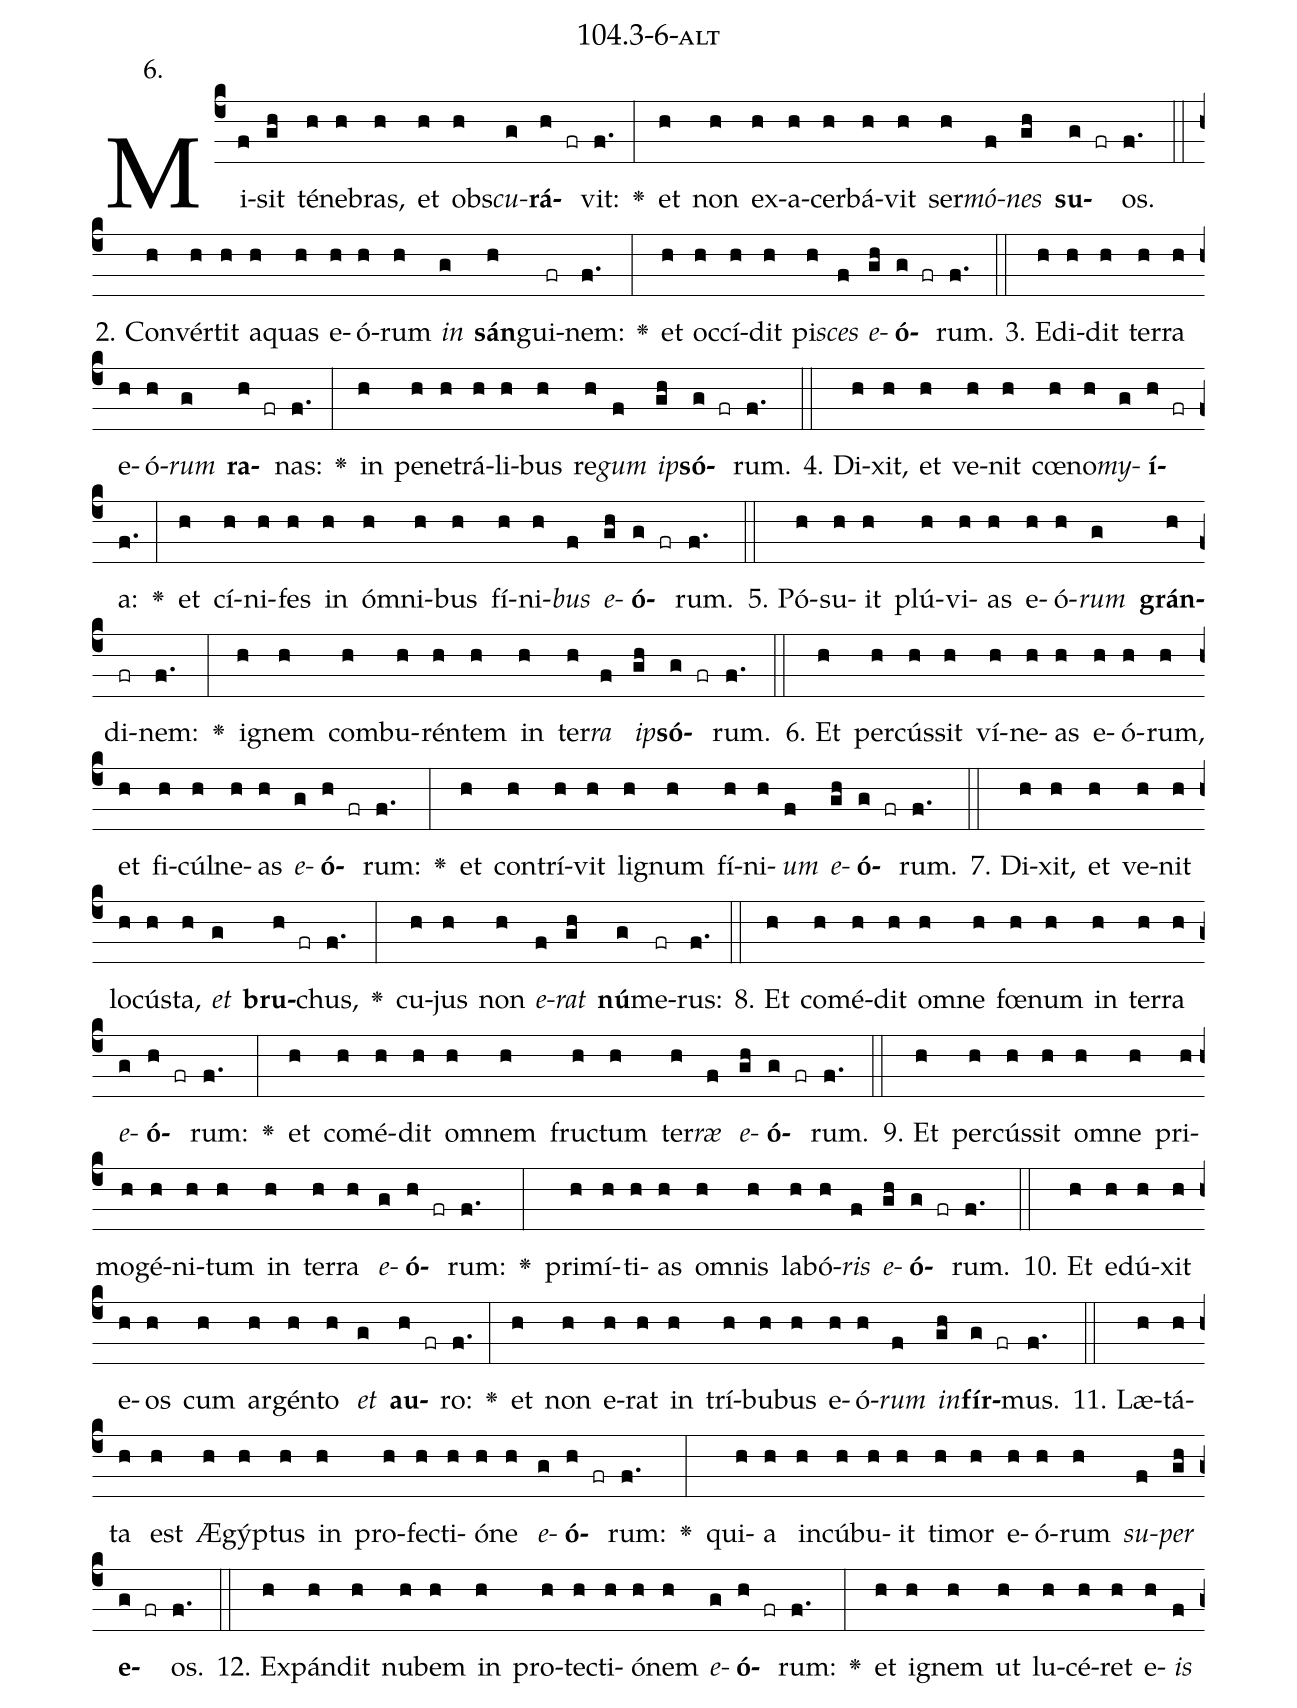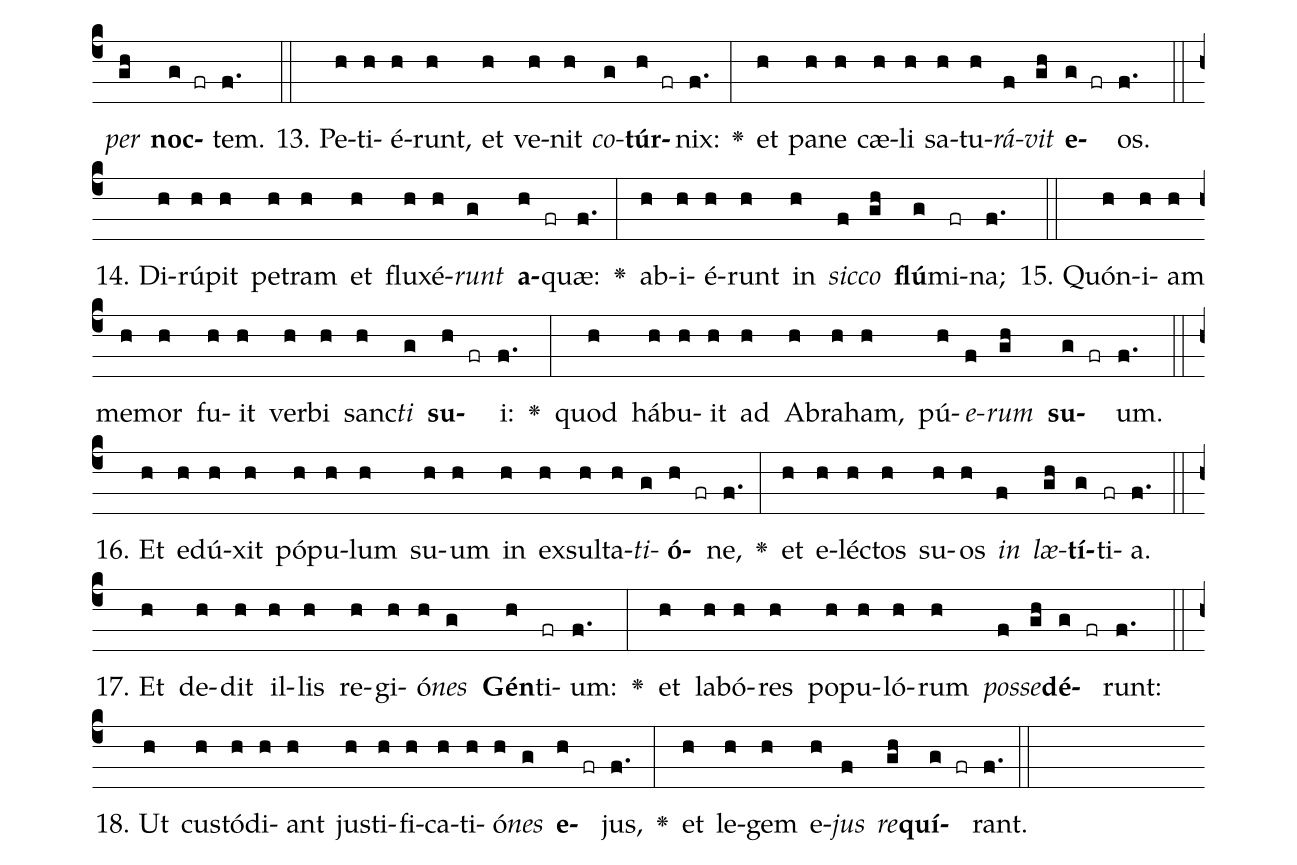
name: 104.3-6-alt;
annotation: 6.;
%%
(c4)Mi(f)sit(gh) té(h)ne(h)bras,(h) et(h) obs(h)<i>cu</i>(g)<b>rá</b>(h fr)vit:(f.) <v>\greheightstar</v>(:) et(h) non(h) ex(h)a(h)cer(h)bá(h)vit(h) ser(h)<i>mó</i>(f)<i>nes</i>(gh) <b>su</b>(g fr)os.(f.) (::)
2. Con(h)vér(h)tit(h) a(h)quas(h) e(h)ó(h)rum(h) <i>in</i>(g) <b>sán</b>(h)gui(fr)nem:(f.) <v>\greheightstar</v>(:) et(h) oc(h)cí(h)dit(h) pi(h)<i>sces</i>(f) <i>e</i>(gh)<b>ó</b>(g fr)rum.(f.) (::)
3. E(h)di(h)dit(h) ter(h)ra(h) e(h)ó(h)<i>rum</i>(g) <b>ra</b>(h fr)nas:(f.) <v>\greheightstar</v>(:) in(h) pe(h)ne(h)trá(h)li(h)bus(h) re(h)<i>gum</i>(f) <i>ip</i>(gh)<b>só</b>(g fr)rum.(f.) (::)
4. Di(h)xit,(h) et(h) ve(h)nit(h) cœ(h)no(h)<i>my</i>(g)<b>í</b>(h fr)a:(f.) <v>\greheightstar</v>(:) et(h) cí(h)ni(h)fes(h) in(h) óm(h)ni(h)bus(h) fí(h)ni(h)<i>bus</i>(f) <i>e</i>(gh)<b>ó</b>(g fr)rum.(f.) (::)
5. Pó(h)su(h)it(h) plú(h)vi(h)as(h) e(h)ó(h)<i>rum</i>(g) <b>grán</b>(h)di(fr)nem:(f.) <v>\greheightstar</v>(:) i(h)gnem(h) com(h)bu(h)rén(h)tem(h) in(h) ter(h)<i>ra</i>(f) <i>ip</i>(gh)<b>só</b>(g fr)rum.(f.) (::)
6. Et(h) per(h)cús(h)sit(h) ví(h)ne(h)as(h) e(h)ó(h)rum,(h) et(h) fi(h)cúl(h)ne(h)as(h) <i>e</i>(g)<b>ó</b>(h fr)rum:(f.) <v>\greheightstar</v>(:) et(h) con(h)trí(h)vit(h) li(h)gnum(h) fí(h)ni(h)<i>um</i>(f) <i>e</i>(gh)<b>ó</b>(g fr)rum.(f.) (::)
7. Di(h)xit,(h) et(h) ve(h)nit(h) lo(h)cús(h)ta,(h) <i>et</i>(g) <b>bru</b>(h fr)chus,(f.) <v>\greheightstar</v>(:) cu(h)jus(h) non(h) <i>e</i>(f)<i>rat</i>(gh) <b>nú</b>(g)me(fr)rus:(f.) (::)
8. Et(h) com(h)é(h)dit(h) om(h)ne(h) fœ(h)num(h) in(h) ter(h)ra(h) <i>e</i>(g)<b>ó</b>(h fr)rum:(f.) <v>\greheightstar</v>(:) et(h) com(h)é(h)dit(h) om(h)nem(h) fruc(h)tum(h) ter(h)<i>ræ</i>(f) <i>e</i>(gh)<b>ó</b>(g fr)rum.(f.) (::)
9. Et(h) per(h)cús(h)sit(h) om(h)ne(h) pri(h)mo(h)gé(h)ni(h)tum(h) in(h) ter(h)ra(h) <i>e</i>(g)<b>ó</b>(h fr)rum:(f.) <v>\greheightstar</v>(:) pri(h)mí(h)ti(h)as(h) om(h)nis(h) la(h)bó(h)<i>ris</i>(f) <i>e</i>(gh)<b>ó</b>(g fr)rum.(f.) (::)
10. Et(h) e(h)dú(h)xit(h) e(h)os(h) cum(h) ar(h)gén(h)to(h) <i>et</i>(g) <b>au</b>(h fr)ro:(f.) <v>\greheightstar</v>(:) et(h) non(h) e(h)rat(h) in(h) trí(h)bu(h)bus(h) e(h)ó(h)<i>rum</i>(f) <i>in</i>(gh)<b>fír</b>(g fr)mus.(f.) (::)
11. Læ(h)tá(h)ta(h) est(h) Æ(h)gýp(h)tus(h) in(h) pro(h)fec(h)ti(h)ó(h)ne(h) <i>e</i>(g)<b>ó</b>(h fr)rum:(f.) <v>\greheightstar</v>(:) qui(h)a(h) in(h)cú(h)bu(h)it(h) ti(h)mor(h) e(h)ó(h)rum(h) <i>su</i>(f)<i>per</i>(gh) <b>e</b>(g fr)os.(f.) (::)
12. Ex(h)pán(h)dit(h) nu(h)bem(h) in(h) pro(h)tec(h)ti(h)ó(h)nem(h) <i>e</i>(g)<b>ó</b>(h fr)rum:(f.) <v>\greheightstar</v>(:) et(h) i(h)gnem(h) ut(h) lu(h)cé(h)ret(h) e(h)<i>is</i>(f) <i>per</i>(gh) <b>noc</b>(g fr)tem.(f.) (::)
13. Pe(h)ti(h)é(h)runt,(h) et(h) ve(h)nit(h) <i>co</i>(g)<b>túr</b>(h fr)nix:(f.) <v>\greheightstar</v>(:) et(h) pa(h)ne(h) cæ(h)li(h) sa(h)tu(h)<i>rá</i>(f)<i>vit</i>(gh) <b>e</b>(g fr)os.(f.) (::)
14. Di(h)rú(h)pit(h) pe(h)tram(h) et(h) flu(h)xé(h)<i>runt</i>(g) <b>a</b>(h fr)quæ:(f.) <v>\greheightstar</v>(:) ab(h)i(h)é(h)runt(h) in(h) <i>sic</i>(f)<i>co</i>(gh) <b>flú</b>(g)mi(fr)na;(f.) (::)
15. Quón(h)i(h)am(h) me(h)mor(h) fu(h)it(h) ver(h)bi(h) sanc(h)<i>ti</i>(g) <b>su</b>(h fr)i:(f.) <v>\greheightstar</v>(:) quod(h) há(h)bu(h)it(h) ad(h) A(h)bra(h)ham,(h) pú(h)<i>e</i>(f)<i>rum</i>(gh) <b>su</b>(g fr)um.(f.) (::)
16. Et(h) e(h)dú(h)xit(h) pó(h)pu(h)lum(h) su(h)um(h) in(h) ex(h)sul(h)ta(h)<i>ti</i>(g)<b>ó</b>(h fr)ne,(f.) <v>\greheightstar</v>(:) et(h) e(h)léc(h)tos(h) su(h)os(h) <i>in</i>(f) <i>læ</i>(gh)<b>tí</b>(g)ti(fr)a.(f.) (::)
17. Et(h) de(h)dit(h) il(h)lis(h) re(h)gi(h)ó(h)<i>nes</i>(g) <b>Gén</b>(h)ti(fr)um:(f.) <v>\greheightstar</v>(:) et(h) la(h)bó(h)res(h) po(h)pu(h)ló(h)rum(h) <i>pos</i>(f)<i>se</i>(gh)<b>dé</b>(g fr)runt:(f.) (::)
18. Ut(h) cus(h)tó(h)di(h)ant(h) jus(h)ti(h)fi(h)ca(h)ti(h)ó(h)<i>nes</i>(g) <b>e</b>(h fr)jus,(f.) <v>\greheightstar</v>(:) et(h) le(h)gem(h) e(h)<i>jus</i>(f) <i>re</i>(gh)<b>quí</b>(g fr)rant.(f.) (::)
